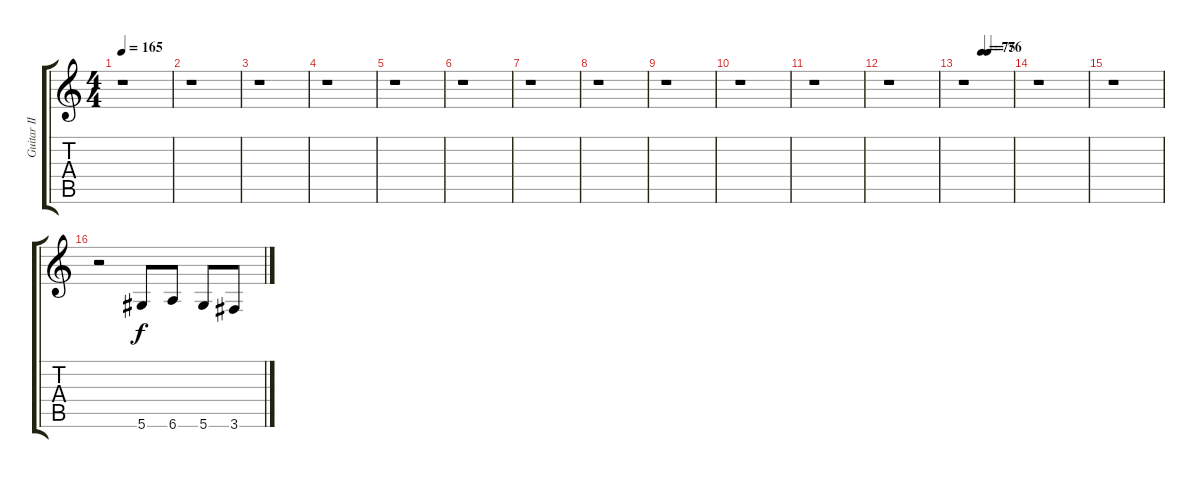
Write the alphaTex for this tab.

\track ("Guitar II" "Guitar II") {instrument overdrivenguitar}
\staff {score tabs}
\tuning (Eb4 Bb3 Gb3 Db3 Ab2 Eb2) {hide}
\ts (4 4)
\tempo 165
\clef g2
\ks c
r.1{dy f} |
r.1 |
r.1 |
r.1 |
r.1 |
r.1 |
r.1 |
r.1 |
r.1 |
r.1 |
r.1 |
r.1 |
\tempo (76 0.5)
\tempo (75 0.375)
r.1 |
r.1 |
r.1 |
r.2 5.6.8{volume 16 balance 8} 6.6.8 5.6.8 3.6.8
